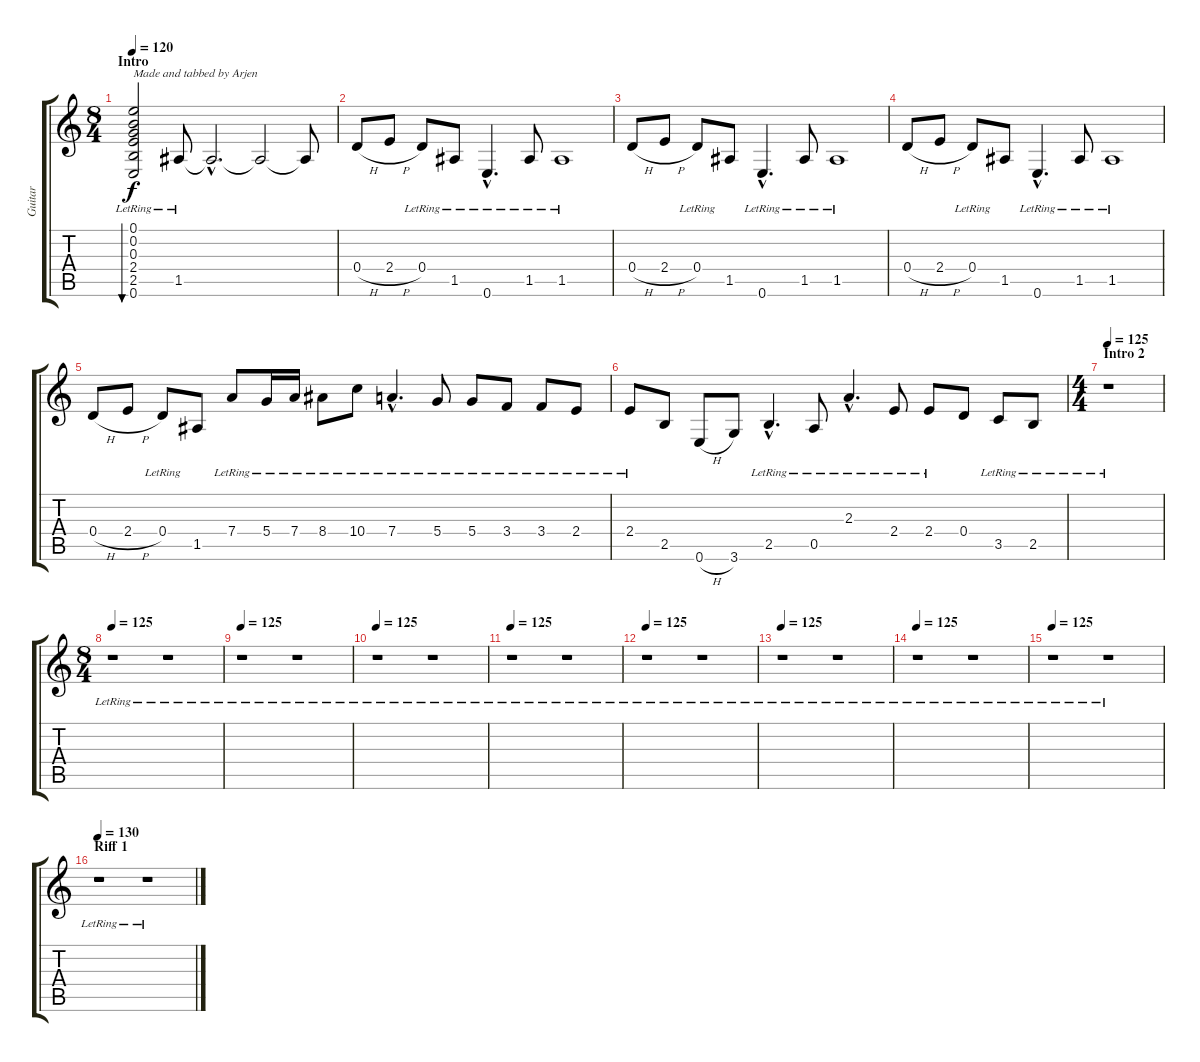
\track ("Guitar" "Guitar") {instrument acousticguitarnylon}
\staff {score tabs}
\tuning (E4 B3 G3 D3 A2 E2) {hide}
\ts (8 4)
\section ("" "Intro")
\tempo 120
\clef g2
\ks c
(0.1{lr} 0.2{lr} 0.3{lr} 2.4{lr} 2.5{lr} 0.6{lr}).2{bu 240 txt "Made and tabbed by Arjen" dy f balance 1 instrument acousticguitarnylon} 1.5{lr}.8 1.5{hac t}.2{d} 1.5{t}.2 1.5{t}.8 |
0.4{h}.8{balance 1} 2.4{h}.8 0.4{lr}.8 1.5{lr}.8 0.6{hac lr}.4{d} 1.5{lr}.8 1.5{lr}.1 |
0.4{h}.8{balance 1} 2.4{h}.8 0.4{lr}.8 1.5.8 0.6{hac lr}.4{d} 1.5{lr}.8 1.5{lr}.1 |
0.4{h}.8{balance 1} 2.4{h}.8 0.4{lr}.8 1.5.8 0.6{hac lr}.4{d} 1.5{lr}.8 1.5{lr}.1 |
0.4{h}.8{balance 1} 2.4{h}.8 0.4{lr}.8 1.5.8 7.4{lr}.8 5.4{lr}.16 7.4{lr}.16 8.4{lr}.8 10.4{lr}.8 7.4{hac lr}.4{d} 5.4{lr}.8 5.4{lr}.8 3.4{lr}.8 3.4{lr}.8 2.4{lr}.8 |
2.4{lr}.8{balance 1} 2.5.8 0.6{h}.8 3.6.8 2.5{hac lr}.4{d} 0.5{lr}.8 2.3{hac lr}.4{d} 2.4{lr}.8 2.4{lr}.8 0.4.8 3.5{lr}.8 2.5{lr}.8 |
\ts (4 4)
\section ("" "Intro 2")
\tempo 125
r.1 |
\ts (8 4)
\tempo 125
r.1 r.1 |
\tempo 125
r.1 r.1 |
\tempo 125
r.1 r.1 |
\tempo 125
r.1 r.1 |
\tempo 125
r.1 r.1 |
\tempo 125
r.1 r.1 |
\tempo 125
r.1 r.1 |
\tempo 125
r.1 r.1 |
\section ("" "Riff 1")
\tempo 130
r.1 r.1
